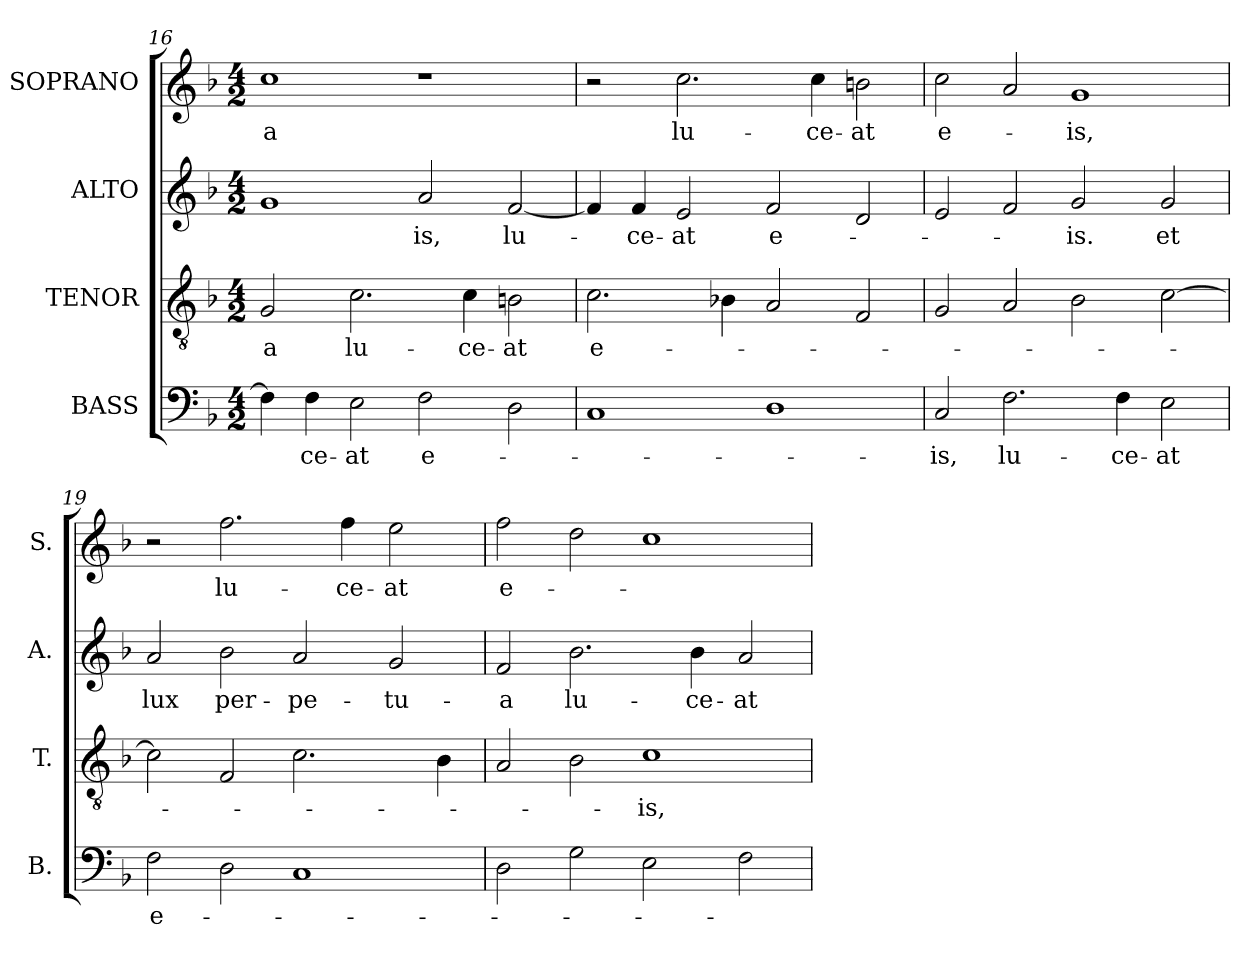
**kern	**text	**kern	**text	**kern	**text	**kern	**text
*part4	*part4	*part3	*part3	*part2	*part2	*part1	*part1
*staff4	*staff4	*staff3	*staff3	*staff2	*staff2	*staff1	*staff1
*I"BASS	*	*I"TENOR	*	*I"ALTO	*	*I"SOPRANO	*
*I'B.	*	*I'T.	*	*I'A.	*	*I'S.	*
*clefF4	*	*clefGv2	*	*clefG2	*	*clefG2	*
*	*	*ITrd7c12	*	*	*	*	*
*k[b-]	*	*k[b-]	*	*k[b-]	*	*k[b-]	*
*F:	*	*F:	*	*F:	*	*F:	*
*M4/2	*	*M4/2	*	*M4/2	*	*M4/2	*
=16	=16	=16	=16	=16	=16	=16	=16
!	!	!	!LO:LY:b:color=#000000	!	!	!	!
!	!	!	!	!	!	!	!LO:LY:b:color=#000000
4Fi\]	.	2GGi/	-a	1gi	.	1cci	-a
!	!LO:LY:b:color=#000000	!	!	!	!	!	!
4Fi\	-ce-	.	.	.	.	.	.
!	!LO:LY:b:color=#000000	!	!	!	!	!	!
!	!	!	!LO:LY:b:color=#000000	!	!	!	!
2Ei\	-at	2.Ci\	lu-	.	.	.	.
!	!LO:LY:b:color=#000000	!	!	!	!	!	!
!	!	!	!	!	!LO:LY:b:color=#000000	!	!
2Fi\	e-	.	.	2ai/	-is,	1r	.
!	!	!	!LO:LY:b:color=#000000	!	!	!	!
.	.	4Ci\	-ce-	.	.	.	.
!	!	!	!LO:LY:b:color=#000000	!	!	!	!
!	!	!	!	!	!LO:LY:b:color=#000000	!	!
2Di\	.	2BBni\	-at	[2fi/	lu-	.	.
=17	=17	=17	=17	=17	=17	=17	=17
!	!	!	!LO:LY:b:color=#000000	!	!	!	!
1Ci	.	2.Ci\	e-	4fi/]	.	2r	.
!	!	!	!	!	!LO:LY:b:color=#000000	!	!
.	.	.	.	4fi/	-ce-	.	.
!	!	!	!	!	!LO:LY:b:color=#000000	!	!
!	!	!	!	!	!	!	!LO:LY:b:color=#000000
.	.	.	.	2ei/	-at	2.cci\	lu-
.	.	4BB-Xi\	.	.	.	.	.
!	!	!	!	!	!LO:LY:b:color=#000000	!	!
1Di	.	2AAi/	.	2fi/	e-	.	.
!	!	!	!	!	!	!	!LO:LY:b:color=#000000
.	.	.	.	.	.	4cci\	-ce-
!	!	!	!	!	!	!	!LO:LY:b:color=#000000
.	.	2FFi/	.	2di/	.	2bni\	-at
=18	=18	=18	=18	=18	=18	=18	=18
!	!LO:LY:b:color=#000000	!	!	!	!	!	!
!	!	!	!	!	!	!	!LO:LY:b:color=#000000
2Ci/	-is,	2GGi/	.	2ei/	.	2cci\	e-
!	!LO:LY:b:color=#000000	!	!	!	!	!	!
2.Fi\	lu-	2AAi/	.	2fi/	.	2ai/	.
!	!	!	!	!	!LO:LY:b:color=#000000	!	!
!	!	!	!	!	!	!	!LO:LY:b:color=#000000
.	.	2BB-i\	.	2gi/	-is.	1gi	-is,
!	!LO:LY:b:color=#000000	!	!	!	!	!	!
4Fi\	-ce-	.	.	.	.	.	.
!	!LO:LY:b:color=#000000	!	!	!	!	!	!
!	!	!	!	!	!LO:LY:b:color=#000000	!	!
2Ei\	-at	[2Ci\	.	2gi/	et	.	.
=19	=19	=19	=19	=19	=19	=19	=19
!	!LO:LY:b:color=#000000	!	!	!	!	!	!
!	!	!	!	!	!LO:LY:b:color=#000000	!	!
2Fi\	e-	2Ci\]	.	2ai/	lux	2r	.
!	!	!	!	!	!LO:LY:b:color=#000000	!	!
!	!	!	!	!	!	!	!LO:LY:b:color=#000000
2Di\	.	2FFi/	.	2b-i\	per-	2.ffi\	lu-
!	!	!	!	!	!LO:LY:b:color=#000000	!	!
1Ci	.	2.Ci\	.	2ai/	-pe-	.	.
!	!	!	!	!	!	!	!LO:LY:b:color=#000000
.	.	.	.	.	.	4ffi\	-ce-
!	!	!	!	!	!LO:LY:b:color=#000000	!	!
!	!	!	!	!	!	!	!LO:LY:b:color=#000000
.	.	.	.	2gi/	-tu-	2eei\	-at
.	.	4BB-i\	.	.	.	.	.
=20	=20	=20	=20	=20	=20	=20	=20
!	!	!	!	!	!LO:LY:b:color=#000000	!	!
!	!	!	!	!	!	!	!LO:LY:b:color=#000000
2Di\	.	2AAi/	.	2fi/	-a	2ffi\	e-
!	!	!	!	!	!LO:LY:b:color=#000000	!	!
2Gi\	.	2BB-i\	.	2.b-i\	lu-	2ddi\	.
!	!	!	!LO:LY:b:color=#000000	!	!	!	!
2Ei\	.	1Ci	-is,	.	.	1cci	.
!	!	!	!	!	!LO:LY:b:color=#000000	!	!
.	.	.	.	4b-i\	-ce-	.	.
!	!	!	!	!	!LO:LY:b:color=#000000	!	!
2Fi\	.	.	.	2ai/	-at	.	.
=	=	=	=	=	=	=	=
*-	*-	*-	*-	*-	*-	*-	*-
